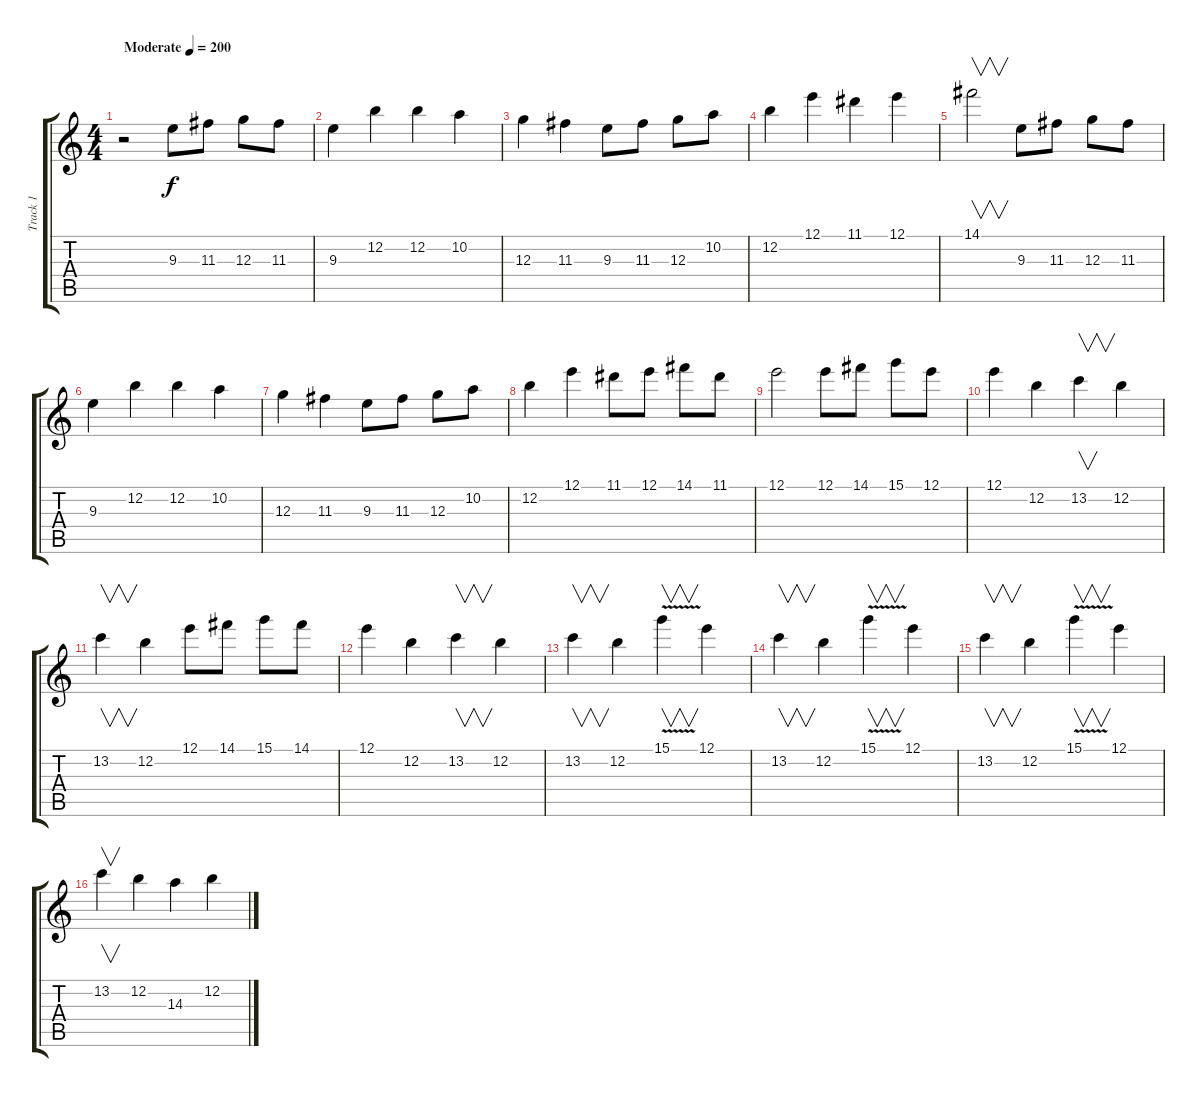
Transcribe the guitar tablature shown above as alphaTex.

\track ("Track 1" "Track 1") {instrument distortionguitar}
\staff {score tabs}
\tuning (E4 B3 G3 D3 A2 E2) {hide}
\ts (4 4)
\tempo (200 "Moderate")
\clef g2
\ks c
r.2{dy f instrument distortionguitar} 9.3.8 11.3.8 12.3.8 11.3.8 |
9.3.4 12.2.4 12.2.4 10.2.4 |
12.3.4 11.3.4 9.3.8 11.3.8 12.3.8 10.2.8 |
12.2.4 12.1.4 11.1.4 12.1.4 |
14.1.2{v} 9.3.8 11.3.8 12.3.8 11.3.8 |
9.3.4 12.2.4 12.2.4 10.2.4 |
12.3.4 11.3.4 9.3.8 11.3.8 12.3.8 10.2.8 |
12.2.4 12.1.4 11.1.8 12.1.8 14.1.8 11.1.8 |
12.1.2 12.1.8 14.1.8 15.1.8 12.1.8 |
12.1.4 12.2.4 13.2.4{v} 12.2.4 |
13.2.4{v} 12.2.4 12.1.8 14.1.8 15.1.8 14.1.8 |
12.1.4 12.2.4 13.2.4{v} 12.2.4 |
13.2.4{v} 12.2.4 15.1{v}.4{v} 12.1.4 |
13.2.4{v} 12.2.4 15.1{v}.4{v} 12.1.4 |
13.2.4{v} 12.2.4 15.1{v}.4{v} 12.1.4 |
13.2.4{v} 12.2.4 14.3.4 12.2.4
